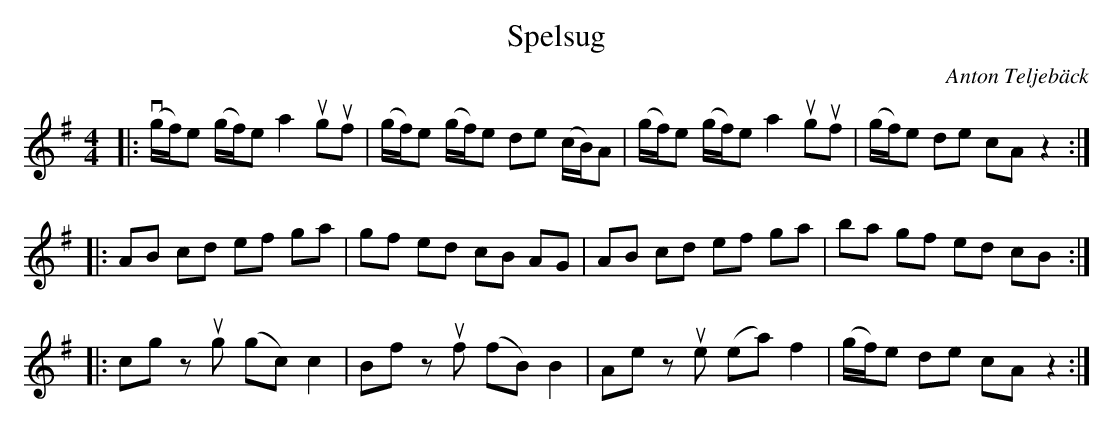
X:1
T:Spelsug
C:Anton Teljebäck
M:4/4
L:1/8
K:G
|: v(g/f/)e (g/f/)e a2 uguf | (g/f/)e (g/f/)e de (c/B/)A | (g/f/)e (g/f/)e a2 uguf | (g/f/)e de cA z2 :|
|: AB cd ef ga | gf ed cB AG | AB cd ef ga | ba gf ed cB :|
|:cg zug (gc) c2 | Bf zuf (fB) B2 | Ae zue (ea) f2 | (g/f/)e de cA z2 :|
